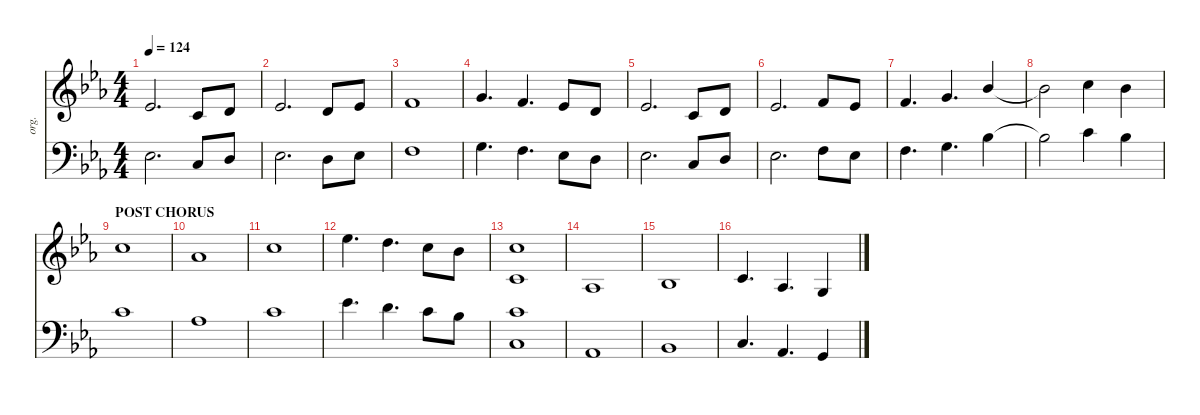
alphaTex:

\defaultSystemsLayout 4
\hideDynamics
\bracketExtendMode nobrackets
\otherSystemsTrackNameOrientation horizontal
\track ("Organ" "org.") {instrument drawbarorgan}
\staff {score}
\tuning (E4 B3 G3 D3 A2 E2)
\ts (4 4)
\tempo 124
\clef g2
\ks cminor
4.2{acc b}.2{d dy mf beam Up} -4.1{acc forcenatural}.8{beam Up} -2.1{acc forcenatural}.8{beam Up} |
-1.1{acc b}.2{d beam Up} -2.1{acc forcenatural}.8{beam Up} -1.1{acc b}.8{beam Up} |
1.1{acc forcenatural}.1{beam Up} |
3.1{acc forcenatural}.4{d beam Up} 1.1{acc forcenatural}.4{d beam Up} -1.1{acc b}.8{beam Up} -2.1{acc forcenatural}.8{beam Up} |
-1.1{acc b}.2{d beam Up} -4.1{acc forcenatural}.8{beam Up} -2.1{acc forcenatural}.8{beam Up} |
-1.1{acc b}.2{d beam Up} 1.1{acc forcenatural}.8{beam Up} -1.1{acc b}.8{beam Up} |
1.1{acc forcenatural}.4{d beam Up} 3.1{acc forcenatural}.4{d beam Up} 6.1{acc b}.4{beam Up} |
6.1{t acc b}.2{beam Down} 8.1{acc forcenatural}.4{beam Down} 6.1{acc b}.4{beam Down} |
\section ("" "POST CHORUS")
8.1{acc forcenatural}.1{beam Down} |
4.1{acc b}.1{beam Up} |
8.1{acc forcenatural}.1{beam Down} |
11.1{acc b}.4{d beam Down} 10.1{acc forcenatural}.4{d beam Down} 8.1{acc forcenatural}.8{beam Down} 6.1{acc b}.8{beam Down} |
(8.1{acc forcenatural} -4.1{acc forcenatural}).1{beam Up} |
-8.1{acc b}.1{beam Up} |
-6.1{acc b}.1{beam Up} |
-4.1{acc forcenatural}.4{d beam Up} -8.1{acc b}.4{d beam Up} -9.1{acc forcenatural}.4{beam Up}
\staff {score}
\tuning (G2 D2 A1 E1 B0)
\clef f4
\ottava regular
\simile none
\ks cminor
18.3{acc b}.2{d dy mf beam Down} 5.1{acc forcenatural}.8{beam Up} 7.1{acc forcenatural}.8{beam Up} |
8.1{acc b}.2{d beam Down} 7.1{acc forcenatural}.8{beam Down} 8.1{acc b}.8{beam Down} |
10.1{acc forcenatural}.1{beam Down} |
12.1{acc forcenatural}.4{d beam Down} 10.1{acc forcenatural}.4{d beam Down} 8.1{acc b}.8{beam Down} 7.1{acc forcenatural}.8{beam Down} |
8.1{acc b}.2{d beam Down} 5.1{acc forcenatural}.8{beam Up} 7.1{acc forcenatural}.8{beam Up} |
8.1{acc b}.2{d beam Down} 10.1{acc forcenatural}.8{beam Down} 8.1{acc b}.8{beam Down} |
10.1{acc forcenatural}.4{d beam Down} 12.1{acc forcenatural}.4{d beam Down} 15.1{acc b}.4{beam Down} |
15.1{t acc b}.2{beam Down} 17.1{acc forcenatural}.4{beam Down} 15.1{acc b}.4{beam Down} |
17.1{acc forcenatural}.1{beam Down} |
13.1{acc b}.1{beam Down} |
17.1{acc forcenatural}.1{beam Down} |
20.1{acc b}.4{d beam Down} 19.1{acc forcenatural}.4{d beam Down} 17.1{acc forcenatural}.8{beam Down} 15.1{acc b}.8{beam Down} |
(17.1{acc forcenatural} 5.1{acc forcenatural}).1{beam Down} |
1.1{acc b}.1{beam Up} |
3.1{acc b}.1{beam Up} |
5.1{acc forcenatural}.4{d beam Up} 1.1{acc b}.4{d beam Up} 0.1{acc forcenatural}.4{beam Up}
